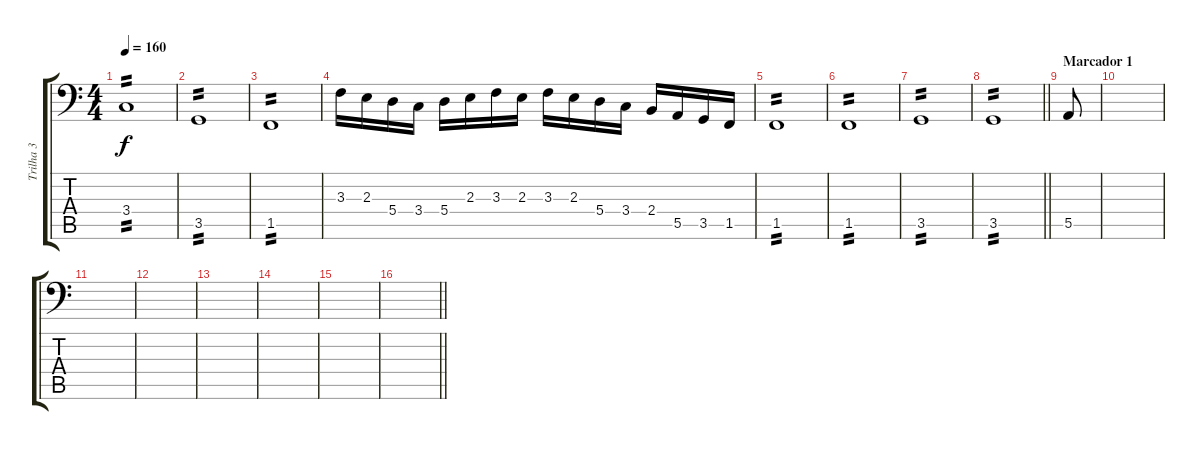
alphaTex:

\track ("Trilha 3" "Trilha 3") {instrument electricbassfinger}
\staff {score tabs}
\tuning (C3 G2 D2 A1 E1 B0) {hide}
\ts (4 4)
\tempo 160
\clef f4
\ks c
3.4.1{tp 2 dy f} |
3.5.1{tp 2} |
1.5.1{tp 2} |
3.3.16 2.3.16 5.4.16 3.4.16 5.4.16 2.3.16 3.3.16 2.3.16 3.3.16 2.3.16 5.4.16 3.4.16 2.4.16 5.5.16 3.5.16 1.5.16 |
1.5.1{tp 2} |
1.5.1{tp 2} |
3.5.1{tp 2} |
\barLineRight lightlight
3.5.1{tp 2} |
\section ("" "Marcador 1")
5.5.8 |
|
|
|
|
|
|
\barLineRight lightlight
